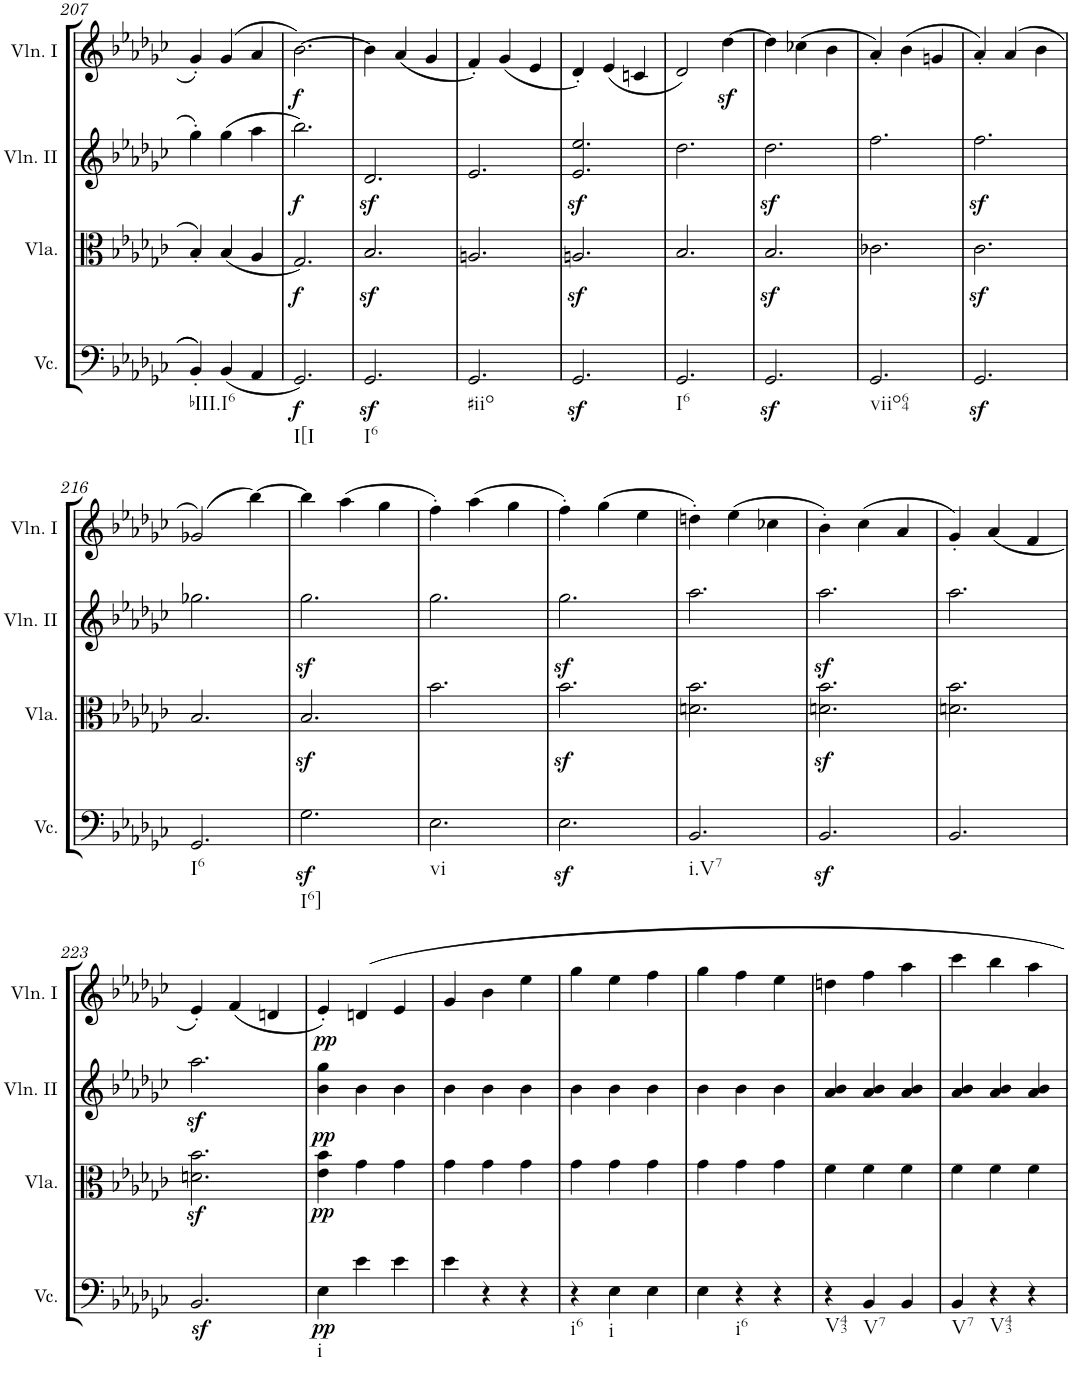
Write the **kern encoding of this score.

**kern	**dynam	**kern	**dynam	**kern	**dynam	**kern	**dynam
*part4	*part4	*part3	*part3	*part2	*part2	*part1	*part1
*staff4	*staff4	*staff3	*staff3	*staff2	*staff2	*staff1	*staff1
*I"Violoncello	*	*I"Viola	*	*I"Violin II	*	*I"Violin I	*
*I'Vc.	*	*I'Vla.	*	*I'Vln. II	*	*I'Vln. I	*
!!LO:PB:g=z
*clefF4	*	*clefC3	*	*clefG2	*	*clefG2	*
*k[b-e-a-d-g-c-]	*	*k[b-e-a-d-g-c-]	*	*k[b-e-a-d-g-c-]	*	*k[b-e-a-d-g-c-]	*
*e-:	*	*e-:	*	*e-:	*	*e-:	*
*M3/4	*	*M3/4	*	*M3/4	*	*M3/4	*
=207	=207	=207	=207	=207	=207	=207	=207
!LO:TX:b:t=bIII.I6	!	!	!	!	!	!	!
4BB-'/	.	4B-'/	.	4gg-'\	.	4g-'/	.
(4BB-/	.	(4B-/	.	(4gg-\	.	(4g-/	.
4AA-/	.	4A-/	.	4aa-\	.	4a-/	.
=208	=208	=208	=208	=208	=208	=208	=208
!LO:TX:b:t=I[I	!	!	!	!	!	!	!
!	!LO:DY:b	!	!LO:DY:b	!	!LO:DY:b	!	!LO:DY:b
2.GG-/)	f	2.G-/)	f	2.bb-\)	f	[2.b-\)	f
=209	=209	=209	=209	=209	=209	=209	=209
!LO:TX:b:t=I6	!	!	!	!	!	!	!
2.GG-z</	.	2.B-z</	.	2.d-z</	.	4b-\]	.
.	.	.	.	.	.	(4a-/	.
.	.	.	.	.	.	4g-/	.
=210	=210	=210	=210	=210	=210	=210	=210
!LO:TX:b:t=#iio	!	!	!	!	!	!	!
2.GG-/	.	2.An/	.	2.e-/	.	4f'/)	.
.	.	.	.	.	.	(4g-/	.
.	.	.	.	.	.	4e-/	.
=211	=211	=211	=211	=211	=211	=211	=211
2.GG-z</	.	2.Anz</	.	2.e-/z< 2.ee-/z<	.	4d-'/)	.
.	.	.	.	.	.	(4e-/	.
.	.	.	.	.	.	4cn/	.
=212	=212	=212	=212	=212	=212	=212	=212
!LO:TX:b:t=I6	!	!	!	!	!	!	!
2.GG-/	.	2.B-/	.	2.dd-\	.	2d-/)	.
.	.	.	.	.	.	[4dd-z<\	.
=213	=213	=213	=213	=213	=213	=213	=213
2.GG-z</	.	2.B-z</	.	2.dd-z<\	.	4dd-\]	.
.	.	.	.	.	.	(4cc-X\	.
.	.	.	.	.	.	4b-\	.
=214	=214	=214	=214	=214	=214	=214	=214
!LO:TX:b:t=viio64	!	!	!	!	!	!	!
2.GG-/	.	2.c-X\	.	2.ff\	.	4a-'/)	.
.	.	.	.	.	.	(4b-\	.
.	.	.	.	.	.	4gn/	.
=215	=215	=215	=215	=215	=215	=215	=215
2.GG-z</	.	2.c-z<\	.	2.ffz<\	.	4a-'/)	.
.	.	.	.	.	.	(4a-/	.
.	.	.	.	.	.	4b-\	.
!!LO:LB:g=z
=216	=216	=216	=216	=216	=216	=216	=216
!LO:TX:b:t=I6	!	!	!	!	!	!	!
2.GG-/	.	2.B-/	.	2.gg-X\	.	(2g-X/)	.
.	.	.	.	.	.	[4bb-\)	.
=217	=217	=217	=217	=217	=217	=217	=217
!LO:TX:b:t=I6]	!	!	!	!	!	!	!
2.G-z<\	.	2.B-z</	.	2.gg-z<\	.	4bb-\]	.
.	.	.	.	.	.	(4aa-\	.
.	.	.	.	.	.	4gg-\	.
=218	=218	=218	=218	=218	=218	=218	=218
!LO:TX:b:t=vi	!	!	!	!	!	!	!
2.E-\	.	2.b-\	.	2.gg-\	.	4ff'\)	.
.	.	.	.	.	.	(4aa-\	.
.	.	.	.	.	.	4gg-\	.
=219	=219	=219	=219	=219	=219	=219	=219
2.E-z<\	.	2.b-z<\	.	2.gg-z<\	.	4ff'\)	.
.	.	.	.	.	.	(4gg-\	.
.	.	.	.	.	.	4ee-\	.
=220	=220	=220	=220	=220	=220	=220	=220
!LO:TX:b:t=i.V7	!	!	!	!	!	!	!
2.BB-/	.	2.dn\ 2.b-\	.	2.aa-\	.	4ddn'\)	.
.	.	.	.	.	.	(4ee-\	.
.	.	.	.	.	.	4cc-X\	.
=221	=221	=221	=221	=221	=221	=221	=221
2.BB-z</	.	2.dn\z< 2.b-\z<	.	2.aa-z<\	.	4b-'\)	.
.	.	.	.	.	.	(4cc-\	.
.	.	.	.	.	.	4a-/	.
=222	=222	=222	=222	=222	=222	=222	=222
2.BB-/	.	2.dn\ 2.b-\	.	2.aa-\	.	4g-'/)	.
.	.	.	.	.	.	(4a-/	.
.	.	.	.	.	.	4f/	.
!!LO:LB:g=z
=223	=223	=223	=223	=223	=223	=223	=223
2.BB-z</	.	2.dn\z< 2.b-\z<	.	2.aa-z<\	.	4e-'/)	.
.	.	.	.	.	.	(4f/	.
.	.	.	.	.	.	4dn/	.
=224	=224	=224	=224	=224	=224	=224	=224
!LO:TX:b:t=i	!	!	!	!	!	!	!
!	!LO:DY:b	!	!LO:DY:b	!	!LO:DY:b	!	!
!	!	!	!	!	!LO:DY:n=1:a	!	!
4E-\	pp	4e-\ 4b-\	pp	4b-\ 4gg-\	pp pp	4e-'/)	.
4e-\	.	4g-\	.	4b-\	.	4dn/	.
4e-\	.	4g-\	.	4b-\	.	4e-/	.
=225	=225	=225	=225	=225	=225	=225	=225
4e-\	.	4g-\	.	4b-\	.	4g-/	.
4r	.	4g-\	.	4b-\	.	4b-\	.
4r	.	4g-\	.	4b-\	.	4ee-\	.
=226	=226	=226	=226	=226	=226	=226	=226
!LO:TX:b:t=i6	!	!	!	!	!	!	!
4r	.	4g-\	.	4b-\	.	4gg-\	.
!LO:TX:b:t=i	!	!	!	!	!	!	!
4E-\	.	4g-\	.	4b-\	.	4ee-\	.
4E-\	.	4g-\	.	4b-\	.	4ff\	.
=227	=227	=227	=227	=227	=227	=227	=227
4E-\	.	4g-\	.	4b-\	.	4gg-\	.
!LO:TX:b:t=i6	!	!	!	!	!	!	!
4r	.	4g-\	.	4b-\	.	4ff\	.
4r	.	4g-\	.	4b-\	.	4ee-\	.
=228	=228	=228	=228	=228	=228	=228	=228
!LO:TX:b:t=V43	!	!	!	!	!	!	!
4r	.	4f\	.	4a-/ 4b-/	.	4ddn\	.
!LO:TX:b:t=V7	!	!	!	!	!	!	!
4BB-/	.	4f\	.	4a-/ 4b-/	.	4ff\	.
4BB-/	.	4f\	.	4a-/ 4b-/	.	4aa-\	.
=229	=229	=229	=229	=229	=229	=229	=229
!LO:TX:b:t=V7	!	!	!	!	!	!	!
4BB-/	.	4f\	.	4a-/ 4b-/	.	4ccc-\	.
!LO:TX:b:t=V43	!	!	!	!	!	!	!
4r	.	4f\	.	4a-/ 4b-/	.	4bb-\	.
4r	.	4f\	.	4a-/ 4b-/	.	4aa-\	.
=	=	=	=	=	=	=	=
*-	*-	*-	*-	*-	*-	*-	*-
